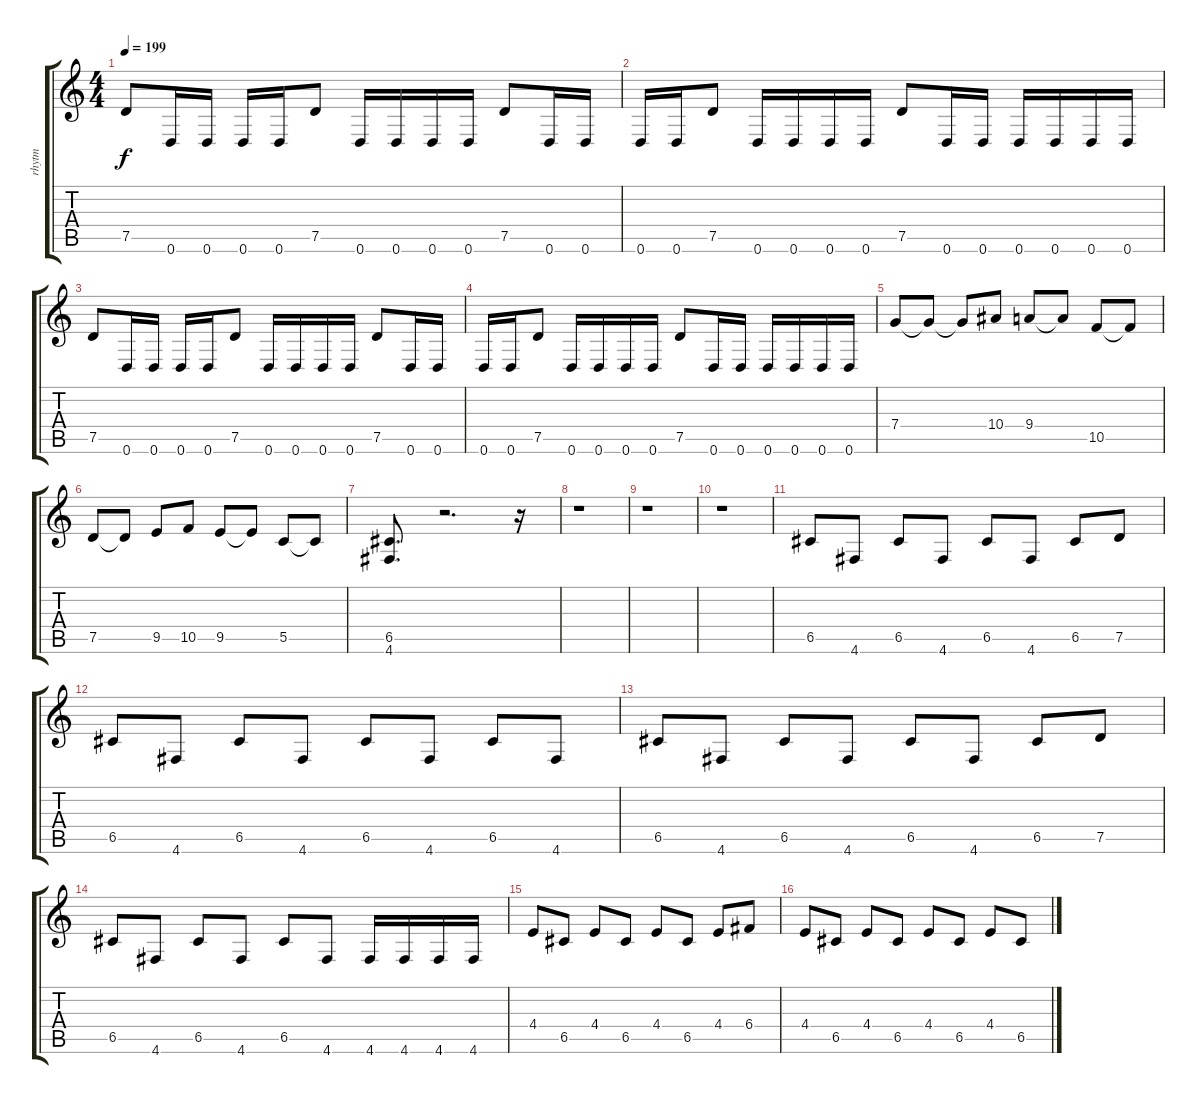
\track ("rhytm" "rhytm") {instrument distortionguitar}
\staff {score tabs}
\tuning (D4 A3 F3 C3 G2 D2) {hide}
\ts (4 4)
\tempo 199
\clef g2
\ks c
7.5.8{dy f} 0.6.16 0.6.16 0.6.16 0.6.16 7.5.8 0.6.16 0.6.16 0.6.16 0.6.16 7.5.8 0.6.16 0.6.16 |
0.6.16 0.6.16 7.5.8 0.6.16 0.6.16 0.6.16 0.6.16 7.5.8 0.6.16 0.6.16 0.6.16 0.6.16 0.6.16 0.6.16 |
7.5.8 0.6.16 0.6.16 0.6.16 0.6.16 7.5.8 0.6.16 0.6.16 0.6.16 0.6.16 7.5.8 0.6.16 0.6.16 |
0.6.16 0.6.16 7.5.8 0.6.16 0.6.16 0.6.16 0.6.16 7.5.8 0.6.16 0.6.16 0.6.16 0.6.16 0.6.16 0.6.16 |
7.4.8 7.4{t}.8 7.4{t}.8 10.4.8 9.4.8 9.4{t}.8 10.5.8 10.5{t}.8 |
7.5.8 7.5{t}.8 9.5.8 10.5.8 9.5.8 9.5{t}.8 5.5.8 5.5{t}.8 |
(6.5 4.6).8{d} r.2{d} r.16 |
r.1 |
r.1 |
r.1 |
6.5.8 4.6.8 6.5.8 4.6.8 6.5.8 4.6.8 6.5.8 7.5.8 |
6.5.8 4.6.8 6.5.8 4.6.8 6.5.8 4.6.8 6.5.8 4.6.8 |
6.5.8 4.6.8 6.5.8 4.6.8 6.5.8 4.6.8 6.5.8 7.5.8 |
6.5.8 4.6.8 6.5.8 4.6.8 6.5.8 4.6.8 4.6.16 4.6.16 4.6.16 4.6.16 |
4.4.8 6.5.8 4.4.8 6.5.8 4.4.8 6.5.8 4.4.8 6.4.8 |
4.4.8 6.5.8 4.4.8 6.5.8 4.4.8 6.5.8 4.4.8 6.5.8
